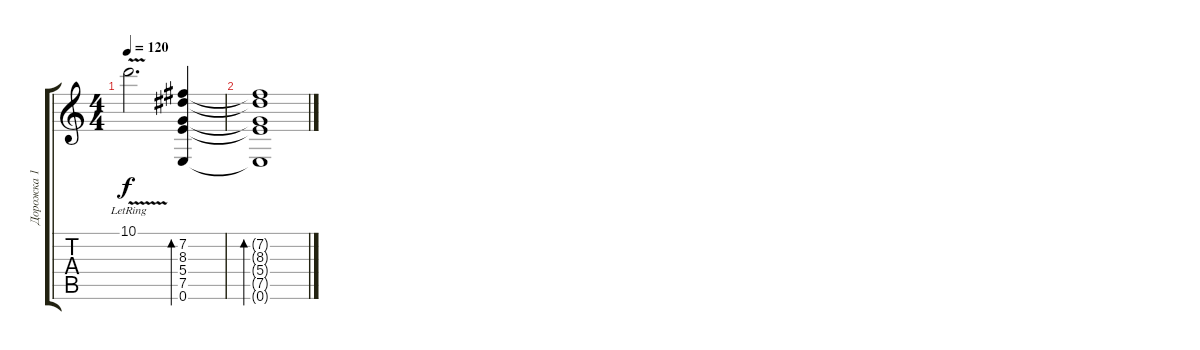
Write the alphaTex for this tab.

\track ("Дорожка 1" "Дорожка 1") {instrument acousticguitarsteel}
\staff {score tabs}
\tuning (E4 B3 G3 D3 A2 E2) {hide}
\ts (4 4)
\tempo 120
\clef g2
\ks c
10.1{v lr}.2{d dy f} (7.2 8.3 5.4 7.5 0.6).4{bd 480} |
(7.2{t} 8.3{t} 5.4{t} 7.5{t} 0.6{t}).1{bd 480}
